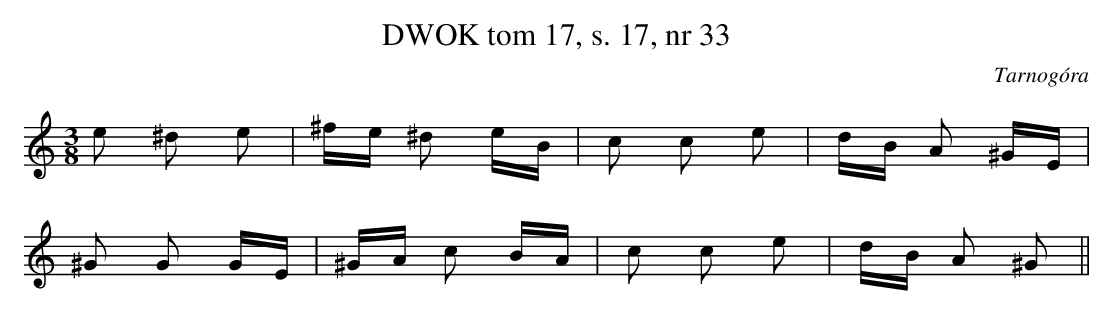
X:1
T:DWOK tom 17, s. 17, nr 33
O:Tarnogóra
L:1/16
M:3/8
K:C
e2 ^d2 e2|^fe ^d2 eB|c2 c2 e2|dB A2 ^GE|
^G2 G2 GE|^GA c2 BA|c2 c2 e2|dB A2 ^G2||
